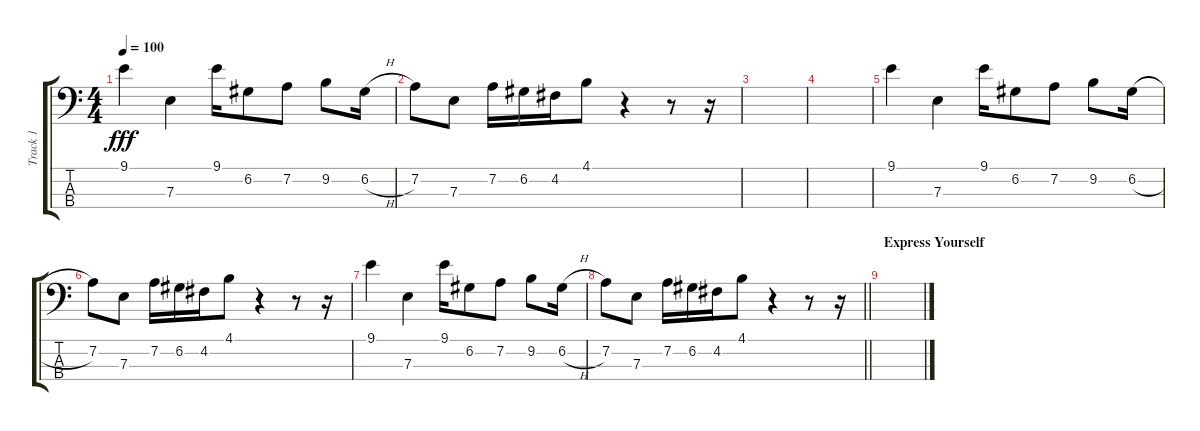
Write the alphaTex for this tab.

\track ("Track 1" "Track 1") {instrument electricbassfinger}
\staff {score tabs}
\tuning (G2 D2 A1 E1) {hide}
\ts (4 4)
\tempo 100
\clef f4
\ks c
9.1.4{dy fff} 7.3.4 9.1.16 6.2.8 7.2.8 9.2.8 6.2{h}.16 |
7.2.8 7.3.8 7.2.16 6.2.16 4.2.16 4.1.8 r.4 r.8 r.16 |
|
|
9.1.4 7.3.4 9.1.16 6.2.8 7.2.8 9.2.8 6.2{h}.16 |
7.2.8 7.3.8 7.2.16 6.2.16 4.2.16 4.1.8 r.4 r.8 r.16 |
9.1.4 7.3.4 9.1.16 6.2.8 7.2.8 9.2.8 6.2{h}.16 |
\barLineRight lightlight
7.2.8 7.3.8 7.2.16 6.2.16 4.2.16 4.1.8 r.4 r.8 r.16 |
\section ("" "Express Yourself")
